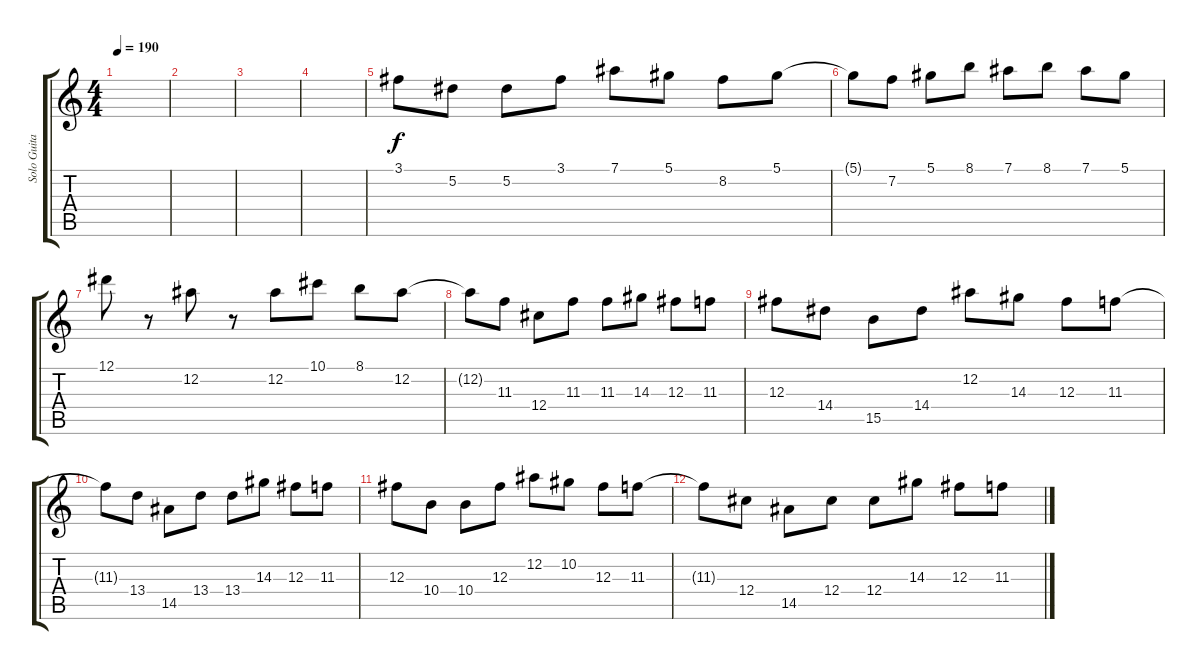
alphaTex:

\track ("Solo Guitar" "Solo Guita") {instrument distortionguitar}
\staff {score tabs}
\tuning (Eb4 Bb3 Gb3 Db3 Ab2 Eb2) {hide}
\ts (4 4)
\tempo 190
\clef g2
\ks c
|
|
|
|
3.1.8 5.2.8 5.2.8 3.1.8 7.1.8 5.1.8 8.2.8 5.1.8 |
5.1{t}.8 7.2.8 5.1.8 8.1.8 7.1.8 8.1.8 7.1.8 5.1.8 |
12.1.8 r.8 12.2.8 r.8 12.2.8 10.1.8 8.1.8 12.2.8 |
12.2{t}.8 11.3.8 12.4.8 11.3.8 11.3.8 14.3.8 12.3.8 11.3.8 |
12.3.8 14.4.8 15.5.8 14.4.8 12.2.8 14.3.8 12.3.8 11.3.8 |
11.3{t}.8 13.4.8 14.5.8 13.4.8 13.4.8 14.3.8 12.3.8 11.3.8 |
12.3.8 10.4.8 10.4.8 12.3.8 12.2.8 10.2.8 12.3.8 11.3.8 |
11.3{t}.8 12.4.8 14.5.8 12.4.8 12.4.8 14.3.8 12.3.8 11.3.8
